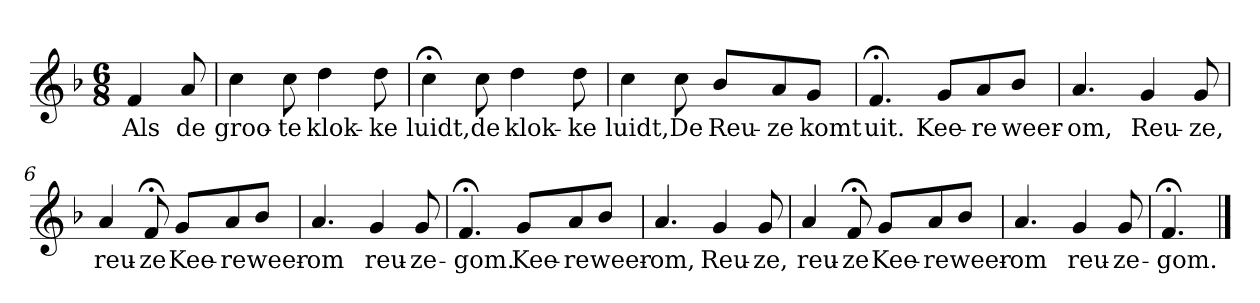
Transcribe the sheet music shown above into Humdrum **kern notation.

**kern	**text
*part1	*part1
*staff1	*staff1
*k[b-]	*
*F:	*
*M6/8	*
*MM120	*
=	=
4f	Als
8a	de
=1	=1
4cc	groo-
8cc	-te
4dd	klok-
8dd	-ke
=2	=2
4cc;<	luidt,
8cc	de
4dd	klok-
8dd	-ke
=3	=3
4cc	luidt,
8cc	De
8b-L	Reu-
8a	-ze
8gJ	komt
=4	=4
4.f;<	uit.
8gL	Kee-
8a	-re
8b-J	weer-
=5	=5
4.a	-om,
4g	Reu-
8g	-ze,
=6	=6
4a	reu-
8f;<	-ze
8gL	Kee-
8a	-re
8b-J	weer-
=7	=7
4.a	-om
4g	reu-
8g	-ze-
=8	=8
4.f;<	-gom.
8gL	Kee-
8a	-re
8b-J	weer-
=9	=9
4.a	-om,
4g	Reu-
8g	-ze,
=10	=10
4a	reu-
8f;<	-ze
8gL	Kee-
8a	-re
8b-J	weer-
=11	=11
4.a	-om
4g	reu-
8g	-ze-
=12	=12
4.f;<	-gom.
==	==
*-	*-
